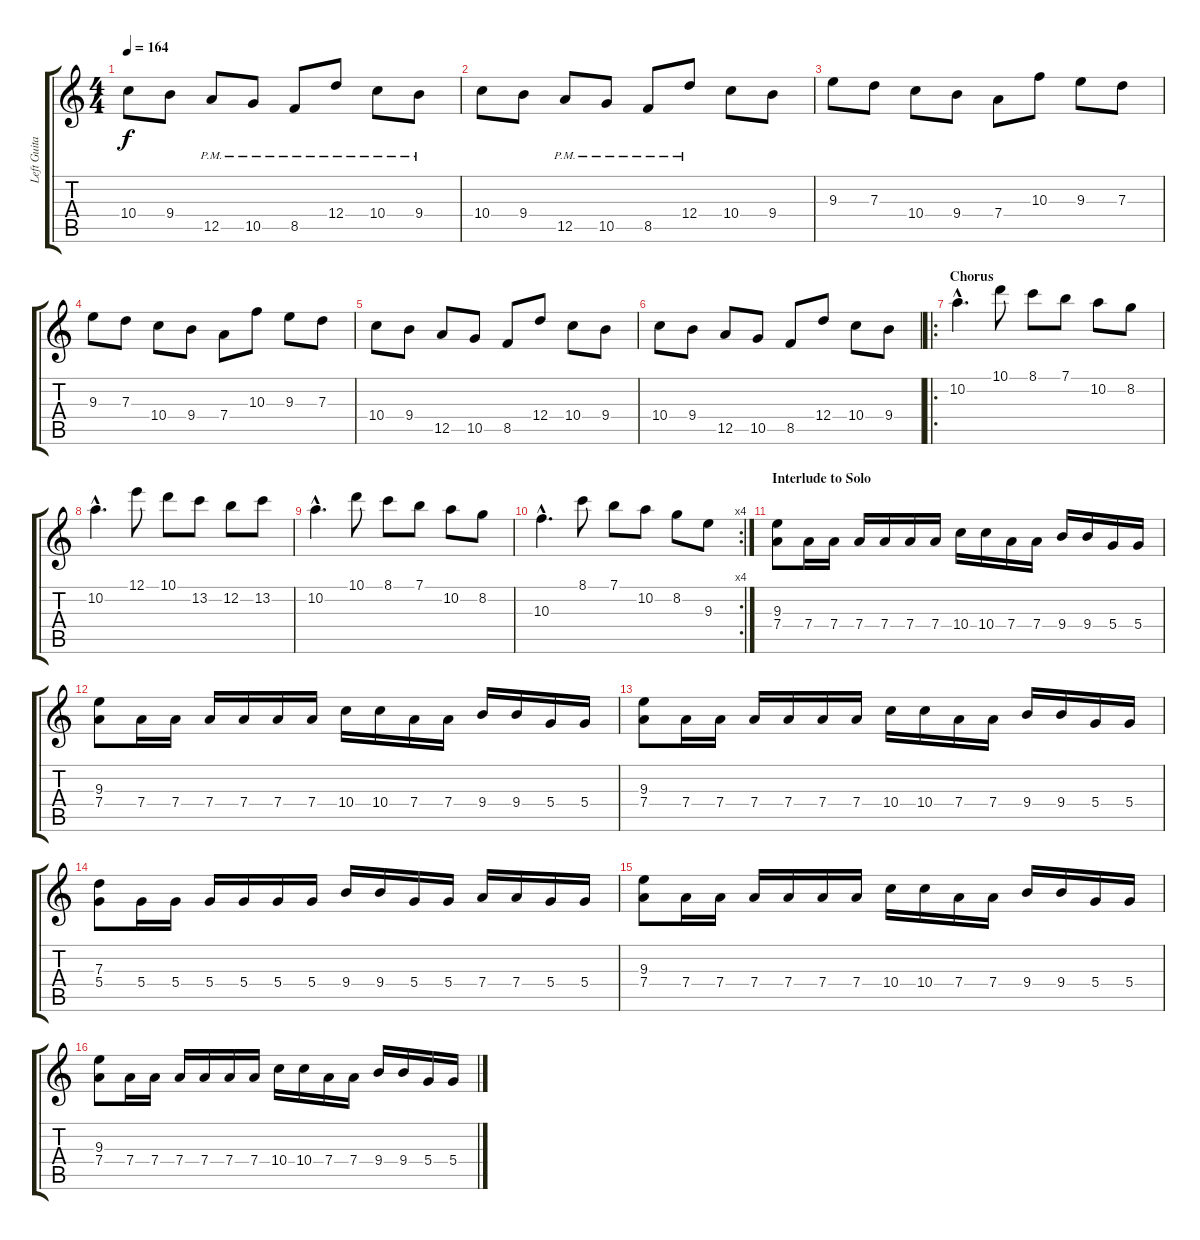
\track ("Left Guitar" "Left Guita") {instrument distortionguitar}
\staff {score tabs}
\tuning (E4 B3 G3 D3 A2 E2) {hide}
\ts (4 4)
\tempo 164
\clef g2
\ks c
10.4.8{dy f} 9.4.8 12.5{pm}.8 10.5{pm}.8 8.5{pm}.8 12.4{pm}.8 10.4{pm}.8 9.4{pm}.8 |
10.4.8 9.4.8 12.5{pm}.8 10.5{pm}.8 8.5{pm}.8 12.4{pm}.8 10.4.8 9.4.8 |
9.3.8 7.3.8 10.4.8 9.4.8 7.4.8 10.3.8 9.3.8 7.3.8 |
9.3.8 7.3.8 10.4.8 9.4.8 7.4.8 10.3.8 9.3.8 7.3.8 |
10.4.8 9.4.8 12.5.8 10.5.8 8.5.8 12.4.8 10.4.8 9.4.8 |
10.4.8 9.4.8 12.5.8 10.5.8 8.5.8 12.4.8 10.4.8 9.4.8 |
\ro
\section ("" "Chorus")
10.2{hac}.4{d} 10.1.8 8.1.8 7.1.8 10.2.8 8.2.8 |
10.2{hac}.4{d} 12.1.8 10.1.8 13.2.8 12.2.8 13.2.8 |
10.2{hac}.4{d} 10.1.8 8.1.8 7.1.8 10.2.8 8.2.8 |
\rc 4
10.3{hac}.4{d} 8.1.8 7.1.8 10.2.8 8.2.8 9.3.8 |
\section ("" "Interlude to Solo")
(9.3 7.4).8 7.4.16 7.4.16 7.4.16 7.4.16 7.4.16 7.4.16 10.4.16 10.4.16 7.4.16 7.4.16 9.4.16 9.4.16 5.4.16 5.4.16 |
(9.3 7.4).8 7.4.16 7.4.16 7.4.16 7.4.16 7.4.16 7.4.16 10.4.16 10.4.16 7.4.16 7.4.16 9.4.16 9.4.16 5.4.16 5.4.16 |
(9.3 7.4).8 7.4.16 7.4.16 7.4.16 7.4.16 7.4.16 7.4.16 10.4.16 10.4.16 7.4.16 7.4.16 9.4.16 9.4.16 5.4.16 5.4.16 |
(7.3 5.4).8 5.4.16 5.4.16 5.4.16 5.4.16 5.4.16 5.4.16 9.4.16 9.4.16 5.4.16 5.4.16 7.4.16 7.4.16 5.4.16 5.4.16 |
(9.3 7.4).8 7.4.16 7.4.16 7.4.16 7.4.16 7.4.16 7.4.16 10.4.16 10.4.16 7.4.16 7.4.16 9.4.16 9.4.16 5.4.16 5.4.16 |
(9.3 7.4).8 7.4.16 7.4.16 7.4.16 7.4.16 7.4.16 7.4.16 10.4.16 10.4.16 7.4.16 7.4.16 9.4.16 9.4.16 5.4.16 5.4.16
